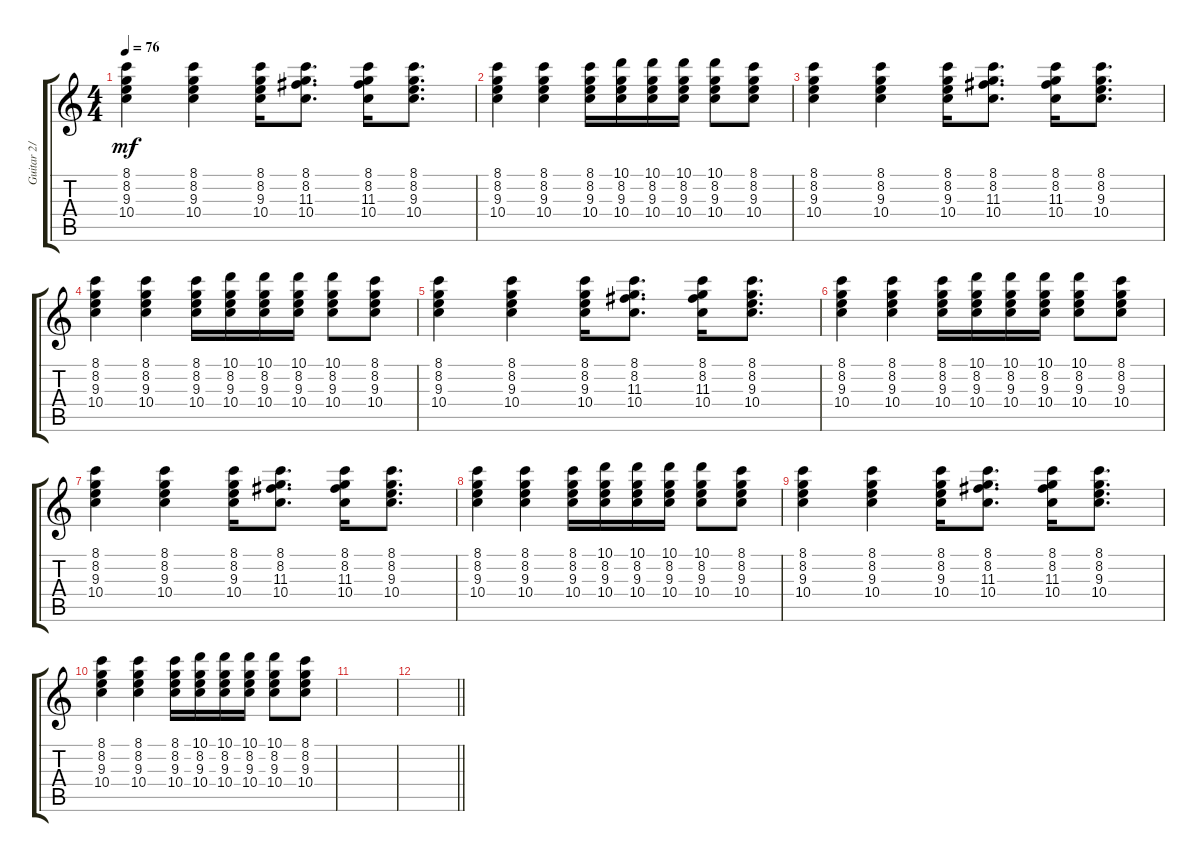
\track ("Guitar 2/ Fill" "Guitar 2/ ") {instrument electricguitarclean}
\staff {score tabs}
\tuning (E4 B3 G3 D3 A2 E2) {hide}
\ts (4 4)
\tempo 76
\clef g2
\ks c
(8.1 8.2 9.3 10.4).4{dy mf} (8.1 8.2 9.3 10.4).4 (8.1 8.2 9.3 10.4).16 (8.1 8.2 11.3 10.4).8{d} (8.1 8.2 11.3 10.4).16 (8.1 8.2 9.3 10.4).8{d} |
(8.1 8.2 9.3 10.4).4 (8.1 8.2 9.3 10.4).4 (8.1 8.2 9.3 10.4).16 (10.1 8.2 9.3 10.4).16 (10.1 8.2 9.3 10.4).16 (10.1 8.2 9.3 10.4).16 (10.1 8.2 9.3 10.4).8 (8.1 8.2 9.3 10.4).8 |
(8.1 8.2 9.3 10.4).4 (8.1 8.2 9.3 10.4).4 (8.1 8.2 9.3 10.4).16 (8.1 8.2 11.3 10.4).8{d} (8.1 8.2 11.3 10.4).16 (8.1 8.2 9.3 10.4).8{d} |
(8.1 8.2 9.3 10.4).4 (8.1 8.2 9.3 10.4).4 (8.1 8.2 9.3 10.4).16 (10.1 8.2 9.3 10.4).16 (10.1 8.2 9.3 10.4).16 (10.1 8.2 9.3 10.4).16 (10.1 8.2 9.3 10.4).8 (8.1 8.2 9.3 10.4).8 |
(8.1 8.2 9.3 10.4).4 (8.1 8.2 9.3 10.4).4 (8.1 8.2 9.3 10.4).16 (8.1 8.2 11.3 10.4).8{d} (8.1 8.2 11.3 10.4).16 (8.1 8.2 9.3 10.4).8{d} |
(8.1 8.2 9.3 10.4).4 (8.1 8.2 9.3 10.4).4 (8.1 8.2 9.3 10.4).16 (10.1 8.2 9.3 10.4).16 (10.1 8.2 9.3 10.4).16 (10.1 8.2 9.3 10.4).16 (10.1 8.2 9.3 10.4).8 (8.1 8.2 9.3 10.4).8 |
(8.1 8.2 9.3 10.4).4 (8.1 8.2 9.3 10.4).4 (8.1 8.2 9.3 10.4).16 (8.1 8.2 11.3 10.4).8{d} (8.1 8.2 11.3 10.4).16 (8.1 8.2 9.3 10.4).8{d} |
(8.1 8.2 9.3 10.4).4 (8.1 8.2 9.3 10.4).4 (8.1 8.2 9.3 10.4).16 (10.1 8.2 9.3 10.4).16 (10.1 8.2 9.3 10.4).16 (10.1 8.2 9.3 10.4).16 (10.1 8.2 9.3 10.4).8 (8.1 8.2 9.3 10.4).8 |
(8.1 8.2 9.3 10.4).4 (8.1 8.2 9.3 10.4).4 (8.1 8.2 9.3 10.4).16 (8.1 8.2 11.3 10.4).8{d} (8.1 8.2 11.3 10.4).16 (8.1 8.2 9.3 10.4).8{d} |
(8.1 8.2 9.3 10.4).4 (8.1 8.2 9.3 10.4).4 (8.1 8.2 9.3 10.4).16 (10.1 8.2 9.3 10.4).16 (10.1 8.2 9.3 10.4).16 (10.1 8.2 9.3 10.4).16 (10.1 8.2 9.3 10.4).8 (8.1 8.2 9.3 10.4).8 |
|
\barLineRight lightlight
